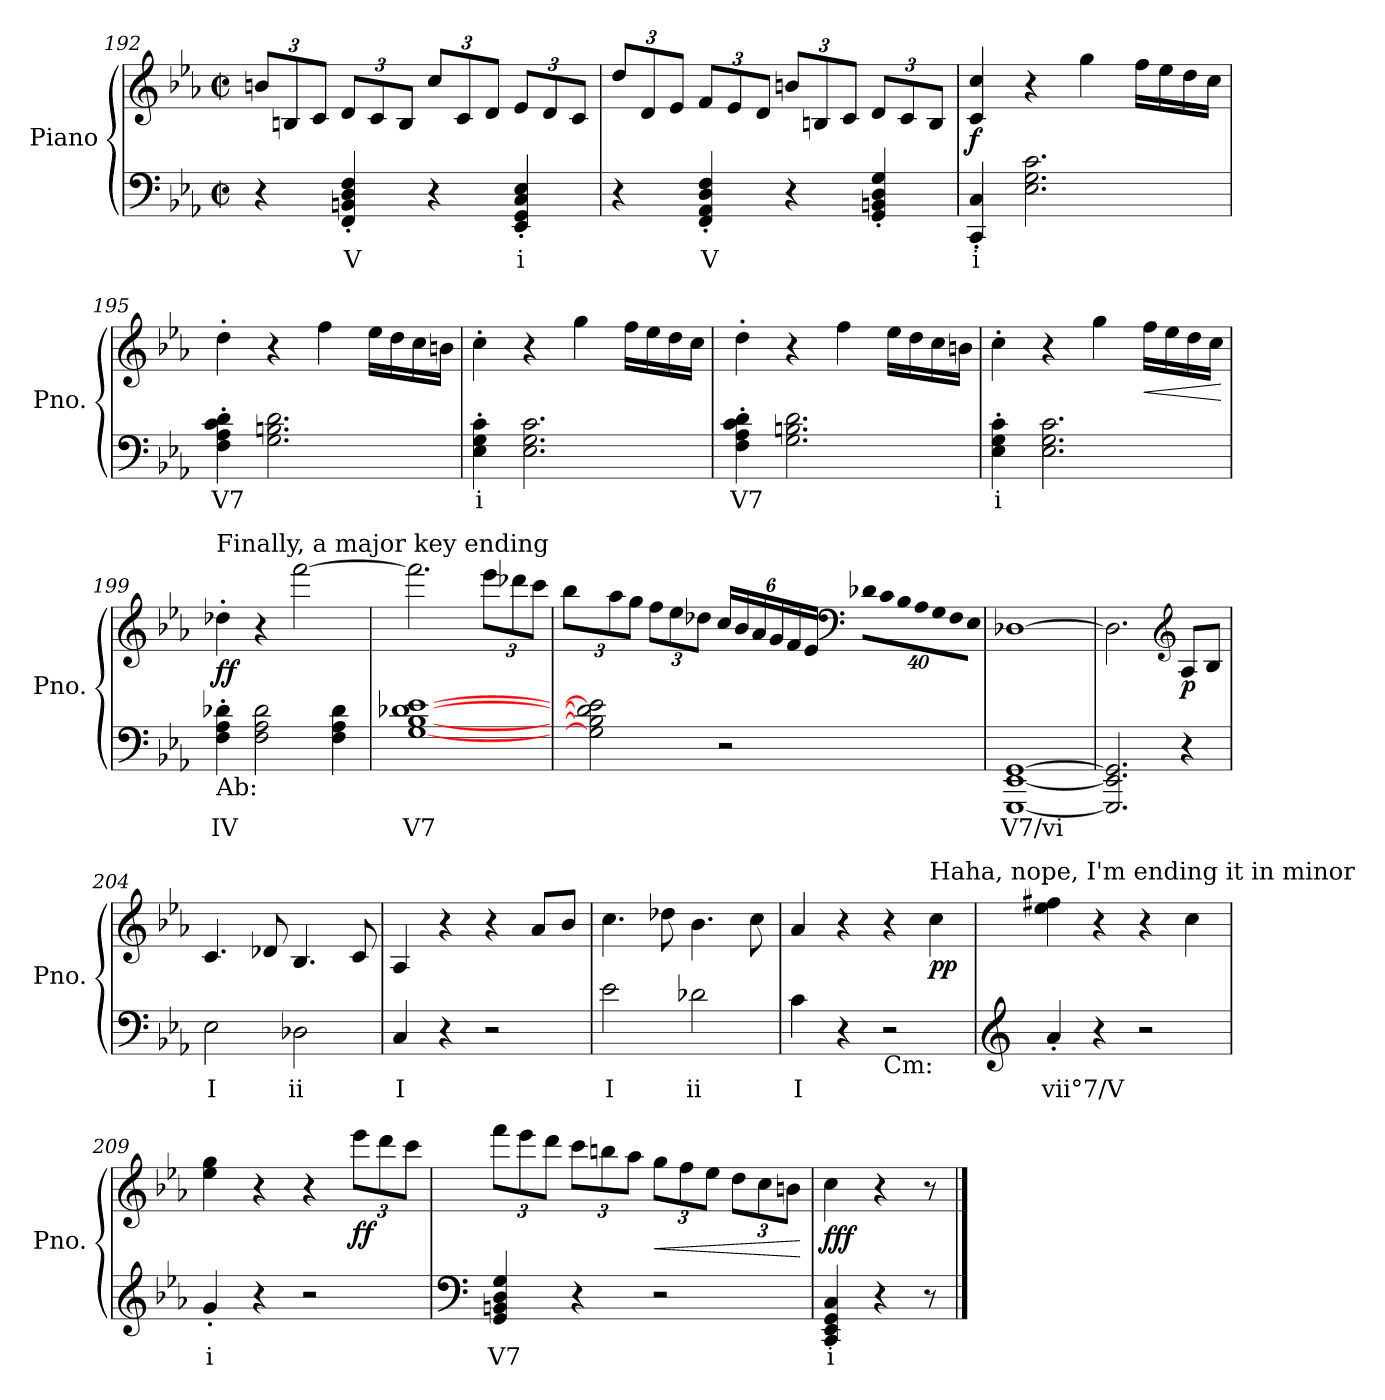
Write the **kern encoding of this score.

**kern	**text	**kern	**dynam
*part1	*part1	*part1	*part1
*staff2	*staff2	*staff1	*staff1/2
*I"Piano	*	*	*
*I'Pno.	*	*	*
*clefF4	*	*clefG2	*
*k[b-e-a-]	*	*k[b-e-a-]	*
*M2/2	*	*M2/2	*
*met(c|)	*	*met(c|)	*
*	*	*Xbrackettup	*
=192	=192	=192	=192
4r	.	12bn/L	.
.	.	12Bn/	.
.	.	12c/J	.
!	!LO:LY:b	!	!
4FF/' 4BBn/' 4D/' 4F/'	V	12d/L	.
.	.	12c/	.
.	.	12B/J	.
4r	.	12cc/L	.
.	.	12c/	.
.	.	12d/J	.
!	!LO:LY:b	!	!
4EE-/' 4GG/' 4C/' 4E-/'	i	12e-/L	.
.	.	12d/	.
.	.	12c/J	.
=193	=193	=193	=193
4r	.	12dd/L	.
.	.	12d/	.
.	.	12e-/J	.
!	!LO:LY:b	!	!
4FF/' 4AA-/' 4D/' 4F/'	V	12f/L	.
.	.	12e-/	.
.	.	12d/J	.
4r	.	12bn/L	.
.	.	12Bn/	.
.	.	12c/J	.
4GG/' 4BBn/' 4D/' 4G/'	.	12d/L	.
.	.	12c/	.
.	.	12B/J	.
!!LO:LB:g=z
=194	=194	=194	=194
!	!LO:LY:b	!	!LO:DY:b
4CC/' 4C/'	i	4c/ 4cc/	f
2.E-\ 2.G\ 2.c\	.	4r	.
.	.	4gg\	.
.	.	16ff\LL	.
.	.	16ee-\	.
.	.	16dd\	.
.	.	16cc\JJ	.
=195	=195	=195	=195
!	!LO:LY:b	!	!
4F\' 4A-\' 4c\' 4d\'	V7	4dd'\	.
2.G\ 2.Bn\ 2.d\	.	4r	.
.	.	4ff\	.
.	.	16ee-\LL	.
.	.	16dd\	.
.	.	16cc\	.
.	.	16bn\JJ	.
=196	=196	=196	=196
!	!LO:LY:b	!	!
4E-\' 4G\' 4c\'	i	4cc'\	.
2.E-\ 2.G\ 2.c\	.	4r	.
.	.	4gg\	.
.	.	16ff\LL	.
.	.	16ee-\	.
.	.	16dd\	.
.	.	16cc\JJ	.
=197	=197	=197	=197
!	!LO:LY:b	!	!
4F\' 4A-\' 4c\' 4d\'	V7	4dd'\	.
2.G\ 2.Bn\ 2.d\	.	4r	.
.	.	4ff\	.
.	.	16ee-\LL	.
.	.	16dd\	.
.	.	16cc\	.
.	.	16bn\JJ	.
=198	=198	=198	=198
!	!LO:LY:b	!	!
4E-\' 4G\' 4c\'	i	4cc'\	.
2.E-\ 2.G\ 2.c\	.	4r	.
.	.	4gg\	.
!	!	!	!LO:HP:b
.	.	16ff\LL	<
.	.	16ee-\	.
.	.	16dd\	.
.	.	16cc\JJ	.
.	.	.	[
=199	=199	=199	=199
!	!	!LO:TX:a:t=Finally, a major key ending	!
!LO:TX:b:t=Ab&colon;	!	!	!
!	!LO:LY:b	!	!LO:DY:b
4F\' 4A-\' 4d-X\'	IV	4dd-X'\	ff
2F\ 2A-\ 2d-\	.	4r	.
.	.	[2fff\	.
4F\ 4A-\ 4d-\	.	.	.
=200	=200	=200	=200
!	!LO:LY:b	!	!
[1G [1B- [1d-X [1e-	V7	2.fff\]	.
.	.	12eee-\L	.
.	.	12ddd-X\	.
.	.	12ccc\J	.
!!LO:LB:g=z
=201	=201	=201	=201
640ryy	.	12bb-\L	.
2G\] 2B-\] 2d-\] 2e-\]	.	.	.
.	.	12aa-\	.
.	.	12gg\J	.
.	.	12ff\L	.
.	.	12ee-\	.
.	.	12dd-X\J	.
.	.	24cc/LL	.
2r	.	.	.
.	.	24b-/	.
.	.	24a-/	.
.	.	24g/	.
.	.	24f/	.
.	.	24e-/JJ	.
*	*	*clefF4	*
!	!	!LO:N:vis=16	!
.	.	640%23d-X\LL	.
!	!	!LO:N:vis=16	!
.	.	640%23c\	.
!	!	!LO:N:vis=16	!
.	.	640%23B-\	.
!	!	!LO:N:vis=16	!
.	.	640%23A-\	.
!	!	!LO:N:vis=16	!
.	.	640%23G\	.
!	!	!LO:N:vis=16	!
.	.	640%23F\	.
!	!	!LO:N:vis=16	!
.	.	640%23E-\JJ	.
=202	=202	=202	=202
!	!LO:LY:b	!	!
[1GGG [1EE- [1GG	V7/vi	[1D-X	.
=203	=203	=203	=203
2.GGG/] 2.EE-/] 2.GG/]	.	2.D-\]	.
*	*	*clefG2	*
!	!	!	!LO:DY:b
4r	.	8A-/L	p
.	.	8B-/J	.
=204	=204	=204	=204
!	!LO:LY:b	!	!
2E-\	I	4.c/	.
.	.	8d-X/	.
!	!LO:LY:b	!	!
2D-X\	ii	4.B-/	.
.	.	8c/	.
=205	=205	=205	=205
!	!LO:LY:b	!	!
4C/	I	4A-/	.
4r	.	4r	.
2r	.	4r	.
.	.	8a-/L	.
.	.	8b-/J	.
=206	=206	=206	=206
!	!LO:LY:b	!	!
2e-\	I	4.cc\	.
.	.	8dd-X\	.
!	!LO:LY:b	!	!
2d-X\	ii	4.b-\	.
.	.	8cc\	.
=207	=207	=207	=207
!	!LO:LY:b	!	!
4c\	I	4a-/	.
4r	.	4r	.
!LO:TX:b:t=Cm&colon;	!	!	!
2r	.	4r	.
!	!	!LO:TX:a:t=Haha, nope, I'm ending it in minor	!
!	!	!	!LO:DY:b
.	.	4cc\	pp
=208	=208	=208	=208
*clefG2	*	*	*
!	!LO:LY:b	!	!
4a-'/	vii°7/V	4ee-\ 4ff#X\	.
4r	.	4r	.
2r	.	4r	.
.	.	4cc\	.
!!LO:PB:g=z
=209	=209	=209	=209
!	!LO:LY:b	!	!
4g'/	i	4ee-\ 4gg\	.
4r	.	4r	.
2r	.	4r	.
!	!	!	!LO:DY:b
.	.	12eee-\L	ff
.	.	12ddd\	.
.	.	12ccc\J	.
=210	=210	=210	=210
*clefF4	*	*	*
!	!LO:LY:b	!	!
4GG/ 4BBn/ 4D/ 4G/	V7	12fff\L	.
.	.	12eee-\	.
.	.	12ddd\J	.
4r	.	12ccc\L	.
.	.	12bbn\	.
.	.	12aa-\J	.
!	!	!	!LO:HP:b
2r	.	12gg\L	<
.	.	12ff\	.
.	.	12ee-\J	.
.	.	12dd\L	.
.	.	12cc\	.
.	.	12bn\J	.
.	.	.	[
=211	=211	=211	=211
!	!LO:LY:b	!	!LO:DY:b
4CC/ 4EE-/ 4GG/ 4C/	i	4cc\	fff
4r	.	4r	.
8r	.	8r	.
==	==	==	==
*-	*-	*-	*-
